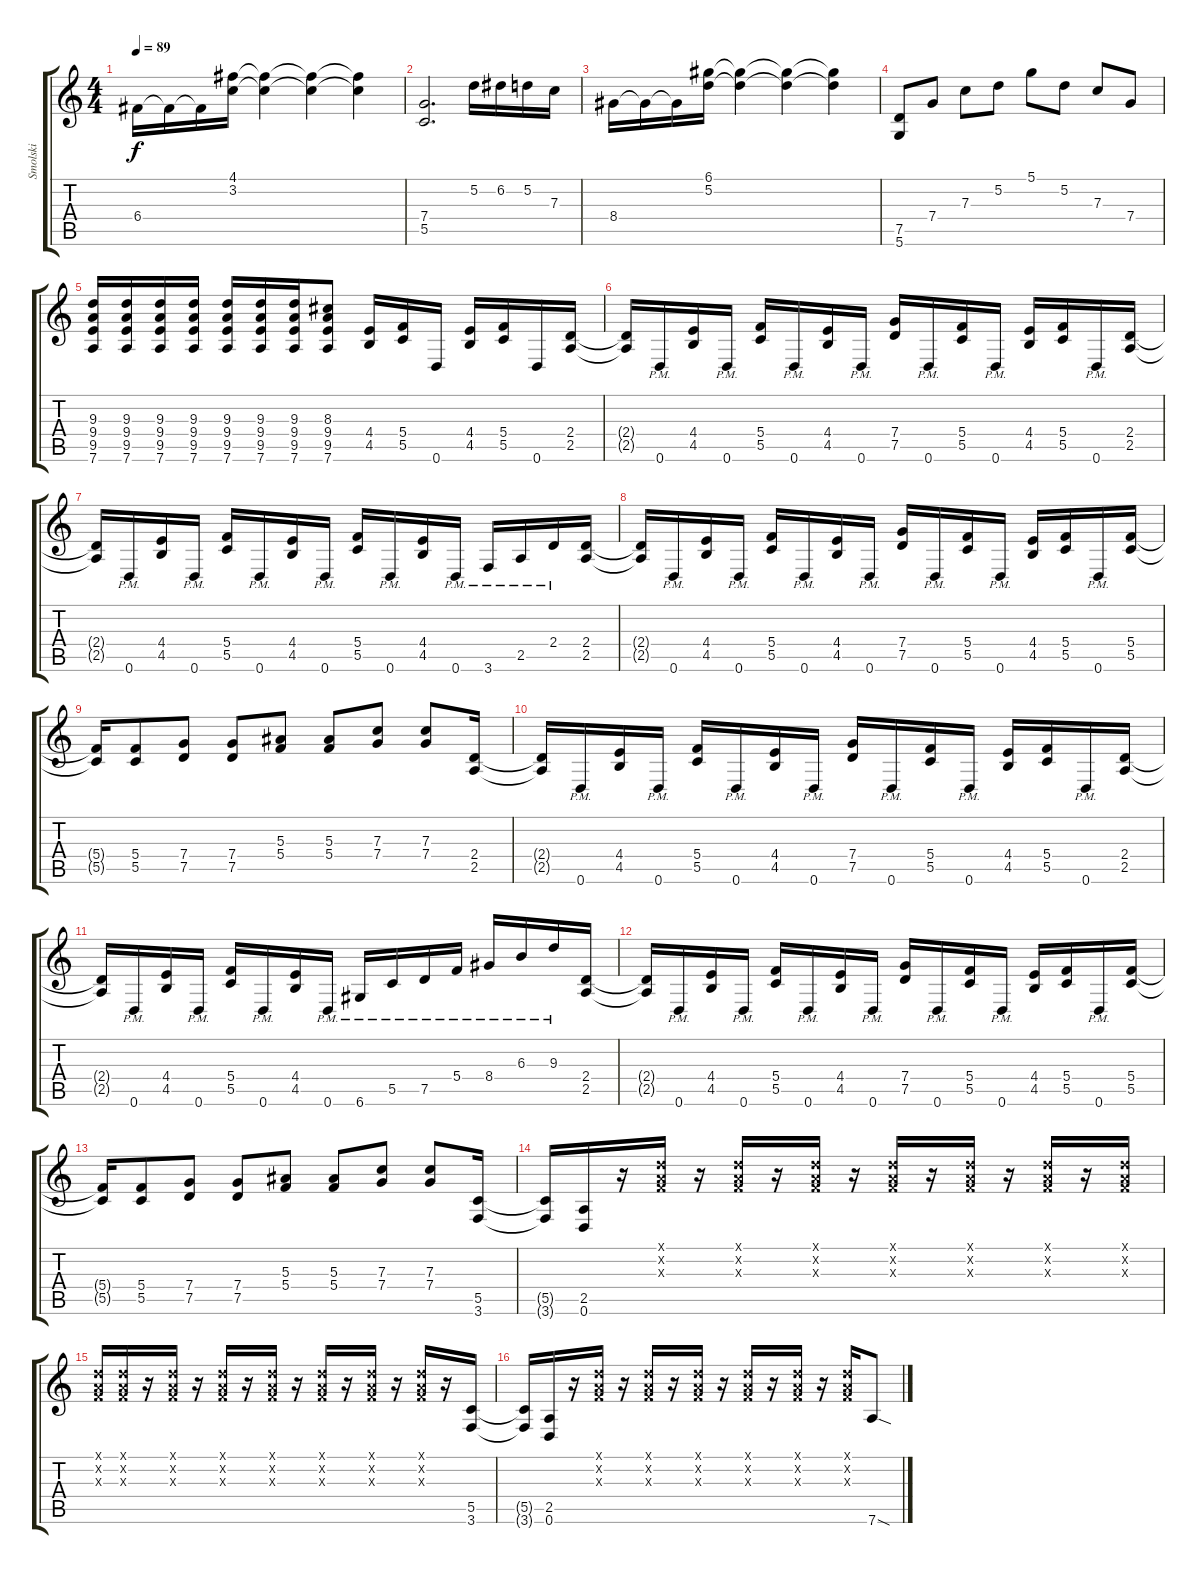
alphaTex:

\track ("Smolski" "Smolski") {instrument distortionguitar}
\staff {score tabs}
\tuning (D4 A3 F3 C3 G2 D2) {hide}
\ts (4 4)
\tempo 89
\clef g2
\ks c
6.4.16{dy f} 6.4{t}.16 6.4{t}.16 (4.1 3.2).16 (4.1{t} 3.2{t}).4 (4.1{t} 3.2{t}).4 (4.1{t} 3.2{t}).4 |
(7.4 5.5).2{d} 5.2.16 6.2.16 5.2.16 7.3.16 |
8.4.16 8.4{t}.16 8.4{t}.16 (6.1 5.2).16 (6.1{t} 5.2{t}).4 (6.1{t} 5.2{t}).4 (6.1{t} 5.2{t}).4 |
(7.5 5.6).8 7.4.8 7.3.8 5.2.8 5.1.8 5.2.8 7.3.8 7.4.8 |
(9.3 9.4 9.5 7.6).16 (9.3 9.4 9.5 7.6).16 (9.3 9.4 9.5 7.6).16 (9.3 9.4 9.5 7.6).16 (9.3 9.4 9.5 7.6).16 (9.3 9.4 9.5 7.6).16 (9.3 9.4 9.5 7.6).16 (8.3 9.4 9.5 7.6).8 (4.4 4.5).16{volume 13} (5.4 5.5).16 0.6.16 (4.4 4.5).16 (5.4 5.5).16 0.6.16 (2.4 2.5).16 |
(2.4{t} 2.5{t}).16 0.6{pm}.16 (4.4 4.5).16 0.6{pm}.16 (5.4 5.5).16 0.6{pm}.16 (4.4 4.5).16 0.6{pm}.16 (7.4 7.5).16 0.6{pm}.16 (5.4 5.5).16 0.6{pm}.16 (4.4 4.5).16 (5.4 5.5).16 0.6{pm}.16 (2.4 2.5).16 |
(2.4{t} 2.5{t}).16 0.6{pm}.16 (4.4 4.5).16 0.6{pm}.16 (5.4 5.5).16 0.6{pm}.16 (4.4 4.5).16 0.6{pm}.16 (5.4 5.5).16 0.6{pm}.16 (4.4 4.5).16 0.6{pm}.16 3.6{pm}.16 2.5{pm}.16 2.4{pm}.16 (2.4 2.5).16 |
(2.4{t} 2.5{t}).16 0.6{pm}.16 (4.4 4.5).16 0.6{pm}.16 (5.4 5.5).16 0.6{pm}.16 (4.4 4.5).16 0.6{pm}.16 (7.4 7.5).16 0.6{pm}.16 (5.4 5.5).16 0.6{pm}.16 (4.4 4.5).16 (5.4 5.5).16 0.6{pm}.16 (5.4 5.5).16 |
(5.4{t} 5.5{t}).16 (5.4 5.5).8 (7.4 7.5).8 (7.4 7.5).8 (5.3 5.4).8 (5.3 5.4).8 (7.3 7.4).8 (7.3 7.4).8 (2.4 2.5).16 |
(2.4{t} 2.5{t}).16 0.6{pm}.16 (4.4 4.5).16 0.6{pm}.16 (5.4 5.5).16 0.6{pm}.16 (4.4 4.5).16 0.6{pm}.16 (7.4 7.5).16 0.6{pm}.16 (5.4 5.5).16 0.6{pm}.16 (4.4 4.5).16 (5.4 5.5).16 0.6{pm}.16 (2.4 2.5).16 |
(2.4{t} 2.5{t}).16 0.6{pm}.16 (4.4 4.5).16 0.6{pm}.16 (5.4 5.5).16 0.6{pm}.16 (4.4 4.5).16 0.6{pm}.16 6.6{pm}.16 5.5{pm}.16 7.5{pm}.16 5.4{pm}.16 8.4{pm}.16 6.3{pm}.16 9.3{pm}.16 (2.4 2.5).16 |
(2.4{t} 2.5{t}).16 0.6{pm}.16 (4.4 4.5).16 0.6{pm}.16 (5.4 5.5).16 0.6{pm}.16 (4.4 4.5).16 0.6{pm}.16 (7.4 7.5).16 0.6{pm}.16 (5.4 5.5).16 0.6{pm}.16 (4.4 4.5).16 (5.4 5.5).16 0.6{pm}.16 (5.4 5.5).16 |
(5.4{t} 5.5{t}).16 (5.4 5.5).8 (7.4 7.5).8 (7.4 7.5).8 (5.3 5.4).8 (5.3 5.4).8 (7.3 7.4).8 (7.3 7.4).8 (5.5 3.6).16 |
(5.5{t} 3.6{t}).16 (2.5 0.6).16 r.16 (0.1{x} 0.2{x} 0.3{x}).16 r.16 (0.1{x} 0.2{x} 0.3{x}).16 r.16 (0.1{x} 0.2{x} 0.3{x}).16 r.16 (0.1{x} 0.2{x} 0.3{x}).16 r.16 (0.1{x} 0.2{x} 0.3{x}).16 r.16 (0.1{x} 0.2{x} 0.3{x}).16 r.16 (0.1{x} 0.2{x} 0.3{x}).16 |
(0.1{x} 0.2{x} 0.3{x}).16 (0.1{x} 0.2{x} 0.3{x}).16 r.16 (0.1{x} 0.2{x} 0.3{x}).16 r.16 (0.1{x} 0.2{x} 0.3{x}).16 r.16 (0.1{x} 0.2{x} 0.3{x}).16 r.16 (0.1{x} 0.2{x} 0.3{x}).16 r.16 (0.1{x} 0.2{x} 0.3{x}).16 r.16 (0.1{x} 0.2{x} 0.3{x}).16 r.16 (5.5 3.6).16 |
(5.5{t} 3.6{t}).16 (2.5 0.6).16 r.16 (0.1{x} 0.2{x} 0.3{x}).16 r.16 (0.1{x} 0.2{x} 0.3{x}).16 r.16 (0.1{x} 0.2{x} 0.3{x}).16 r.16 (0.1{x} 0.2{x} 0.3{x}).16 r.16 (0.1{x} 0.2{x} 0.3{x}).16 r.16 (0.1{x} 0.2{x} 0.3{x}).16 7.6{sod}.8
